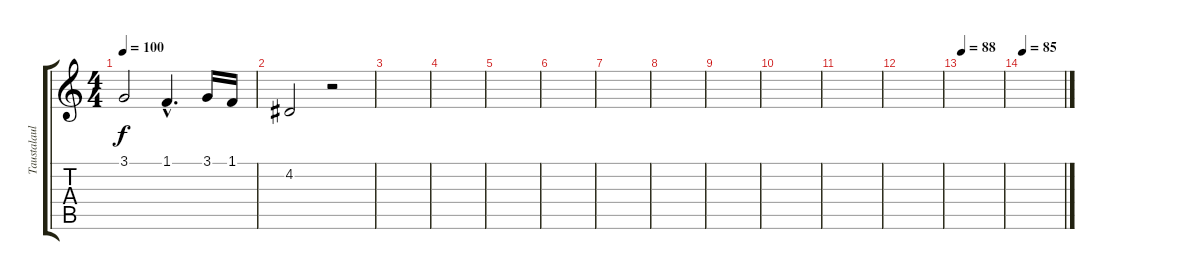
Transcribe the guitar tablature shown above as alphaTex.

\track ("Taustalaulu" "Taustalaul") {instrument choiraahs}
\staff {score tabs}
\tuning (E4 B3 G3 D3 A2 E2) {hide}
\ts (4 4)
\tempo 100
\clef g2
\ks c
3.1.2{dy f} 1.1{hac}.4{d} 3.1.16 1.1.16 |
4.2.2 r.2 |
|
|
|
|
|
|
|
|
|
|
\tempo 88
|
\tempo 85
